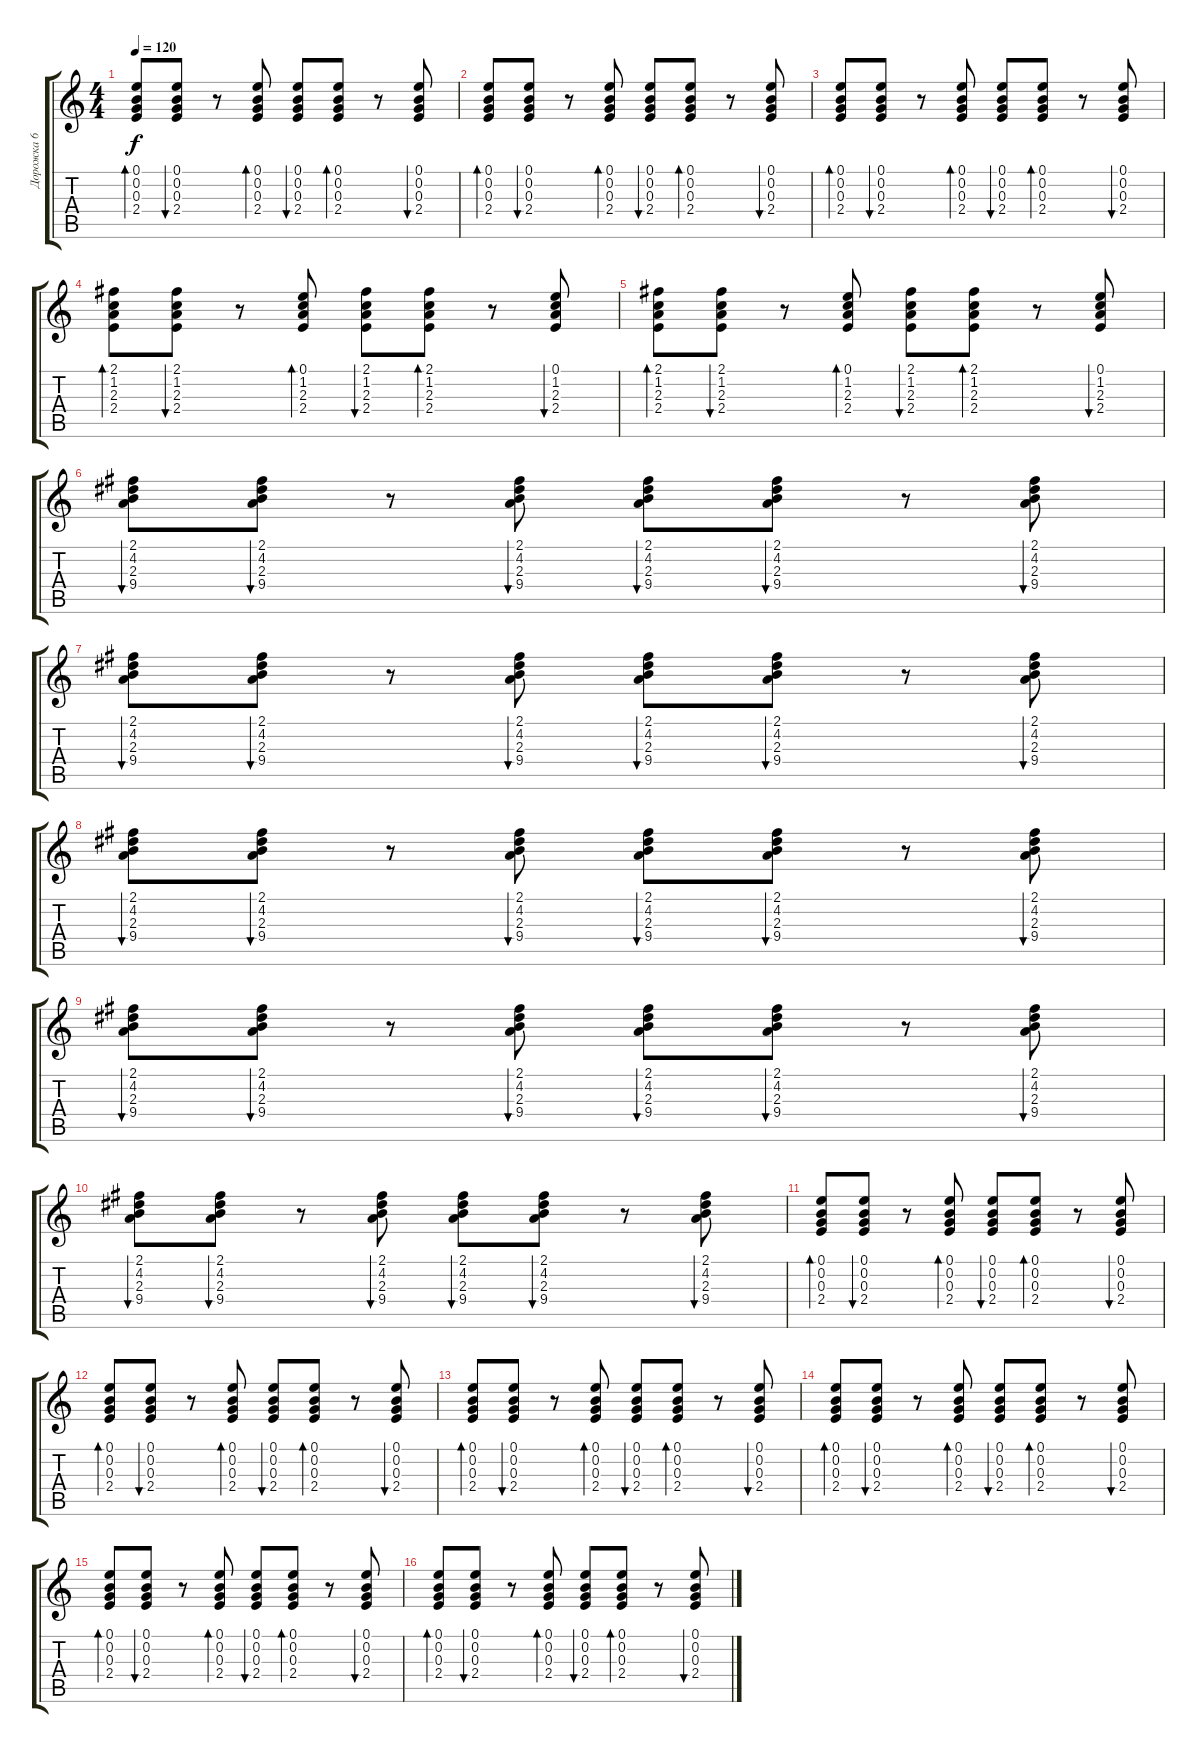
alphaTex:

\track ("Дорожка 6" "Дорожка 6") {instrument electricguitarclean}
\staff {score tabs}
\tuning (E4 B3 G3 D3 A2 E2) {hide}
\ts (4 4)
\tempo 120
\clef g2
\ks c
(0.1 0.2 0.3 2.4).8{bd 60 dy f} (0.1 0.2 0.3 2.4).8{bu 60} r.8 (0.1 0.2 0.3 2.4).8{bd 60} (0.1 0.2 0.3 2.4).8{bu 60} (0.1 0.2 0.3 2.4).8{bd 60} r.8 (0.1 0.2 0.3 2.4).8{bu 60} |
(0.1 0.2 0.3 2.4).8{bd 60} (0.1 0.2 0.3 2.4).8{bu 60} r.8 (0.1 0.2 0.3 2.4).8{bd 60} (0.1 0.2 0.3 2.4).8{bu 60} (0.1 0.2 0.3 2.4).8{bd 60} r.8 (0.1 0.2 0.3 2.4).8{bu 60} |
(0.1 0.2 0.3 2.4).8{bd 60} (0.1 0.2 0.3 2.4).8{bu 60} r.8 (0.1 0.2 0.3 2.4).8{bd 60} (0.1 0.2 0.3 2.4).8{bu 60} (0.1 0.2 0.3 2.4).8{bd 60} r.8 (0.1 0.2 0.3 2.4).8{bu 60} |
(2.1 1.2 2.3 2.4).8{bd 60} (2.1 1.2 2.3 2.4).8{bu 60} r.8 (0.1 1.2 2.3 2.4).8{bd 60} (2.1 1.2 2.3 2.4).8{bu 60} (2.1 1.2 2.3 2.4).8{bd 60} r.8 (0.1 1.2 2.3 2.4).8{bu 60} |
(2.1 1.2 2.3 2.4).8{bd 60} (2.1 1.2 2.3 2.4).8{bu 60} r.8 (0.1 1.2 2.3 2.4).8{bd 60} (2.1 1.2 2.3 2.4).8{bu 60} (2.1 1.2 2.3 2.4).8{bd 60} r.8 (0.1 1.2 2.3 2.4).8{bu 60} |
(2.1 4.2 2.3 9.4).8{bu 60} (2.1 4.2 2.3 9.4).8{bu 60} r.8 (2.1 4.2 2.3 9.4).8{bu 60} (2.1 4.2 2.3 9.4).8{bu 60} (2.1 4.2 2.3 9.4).8{bu 60} r.8 (2.1 4.2 2.3 9.4).8{bu 60} |
(2.1 4.2 2.3 9.4).8{bu 60} (2.1 4.2 2.3 9.4).8{bu 60} r.8 (2.1 4.2 2.3 9.4).8{bu 60} (2.1 4.2 2.3 9.4).8{bu 60} (2.1 4.2 2.3 9.4).8{bu 60} r.8 (2.1 4.2 2.3 9.4).8{bu 60} |
(2.1 4.2 2.3 9.4).8{bu 60} (2.1 4.2 2.3 9.4).8{bu 60} r.8 (2.1 4.2 2.3 9.4).8{bu 60} (2.1 4.2 2.3 9.4).8{bu 60} (2.1 4.2 2.3 9.4).8{bu 60} r.8 (2.1 4.2 2.3 9.4).8{bu 60} |
(2.1 4.2 2.3 9.4).8{bu 60} (2.1 4.2 2.3 9.4).8{bu 60} r.8 (2.1 4.2 2.3 9.4).8{bu 60} (2.1 4.2 2.3 9.4).8{bu 60} (2.1 4.2 2.3 9.4).8{bu 60} r.8 (2.1 4.2 2.3 9.4).8{bu 60} |
(2.1 4.2 2.3 9.4).8{bu 60} (2.1 4.2 2.3 9.4).8{bu 60} r.8 (2.1 4.2 2.3 9.4).8{bu 60} (2.1 4.2 2.3 9.4).8{bu 60} (2.1 4.2 2.3 9.4).8{bu 60} r.8 (2.1 4.2 2.3 9.4).8{bu 60} |
(0.1 0.2 0.3 2.4).8{bd 60} (0.1 0.2 0.3 2.4).8{bu 60} r.8 (0.1 0.2 0.3 2.4).8{bd 60} (0.1 0.2 0.3 2.4).8{bu 60} (0.1 0.2 0.3 2.4).8{bd 60} r.8 (0.1 0.2 0.3 2.4).8{bu 60} |
(0.1 0.2 0.3 2.4).8{bd 60} (0.1 0.2 0.3 2.4).8{bu 60} r.8 (0.1 0.2 0.3 2.4).8{bd 60} (0.1 0.2 0.3 2.4).8{bu 60} (0.1 0.2 0.3 2.4).8{bd 60} r.8 (0.1 0.2 0.3 2.4).8{bu 60} |
(0.1 0.2 0.3 2.4).8{bd 60} (0.1 0.2 0.3 2.4).8{bu 60} r.8 (0.1 0.2 0.3 2.4).8{bd 60} (0.1 0.2 0.3 2.4).8{bu 60} (0.1 0.2 0.3 2.4).8{bd 60} r.8 (0.1 0.2 0.3 2.4).8{bu 60} |
(0.1 0.2 0.3 2.4).8{bd 60} (0.1 0.2 0.3 2.4).8{bu 60} r.8 (0.1 0.2 0.3 2.4).8{bd 60} (0.1 0.2 0.3 2.4).8{bu 60} (0.1 0.2 0.3 2.4).8{bd 60} r.8 (0.1 0.2 0.3 2.4).8{bu 60} |
(0.1 0.2 0.3 2.4).8{bd 60} (0.1 0.2 0.3 2.4).8{bu 60} r.8 (0.1 0.2 0.3 2.4).8{bd 60} (0.1 0.2 0.3 2.4).8{bu 60} (0.1 0.2 0.3 2.4).8{bd 60} r.8 (0.1 0.2 0.3 2.4).8{bu 60} |
(0.1 0.2 0.3 2.4).8{bd 60} (0.1 0.2 0.3 2.4).8{bu 60} r.8 (0.1 0.2 0.3 2.4).8{bd 60} (0.1 0.2 0.3 2.4).8{bu 60} (0.1 0.2 0.3 2.4).8{bd 60} r.8 (0.1 0.2 0.3 2.4).8{bu 60}
